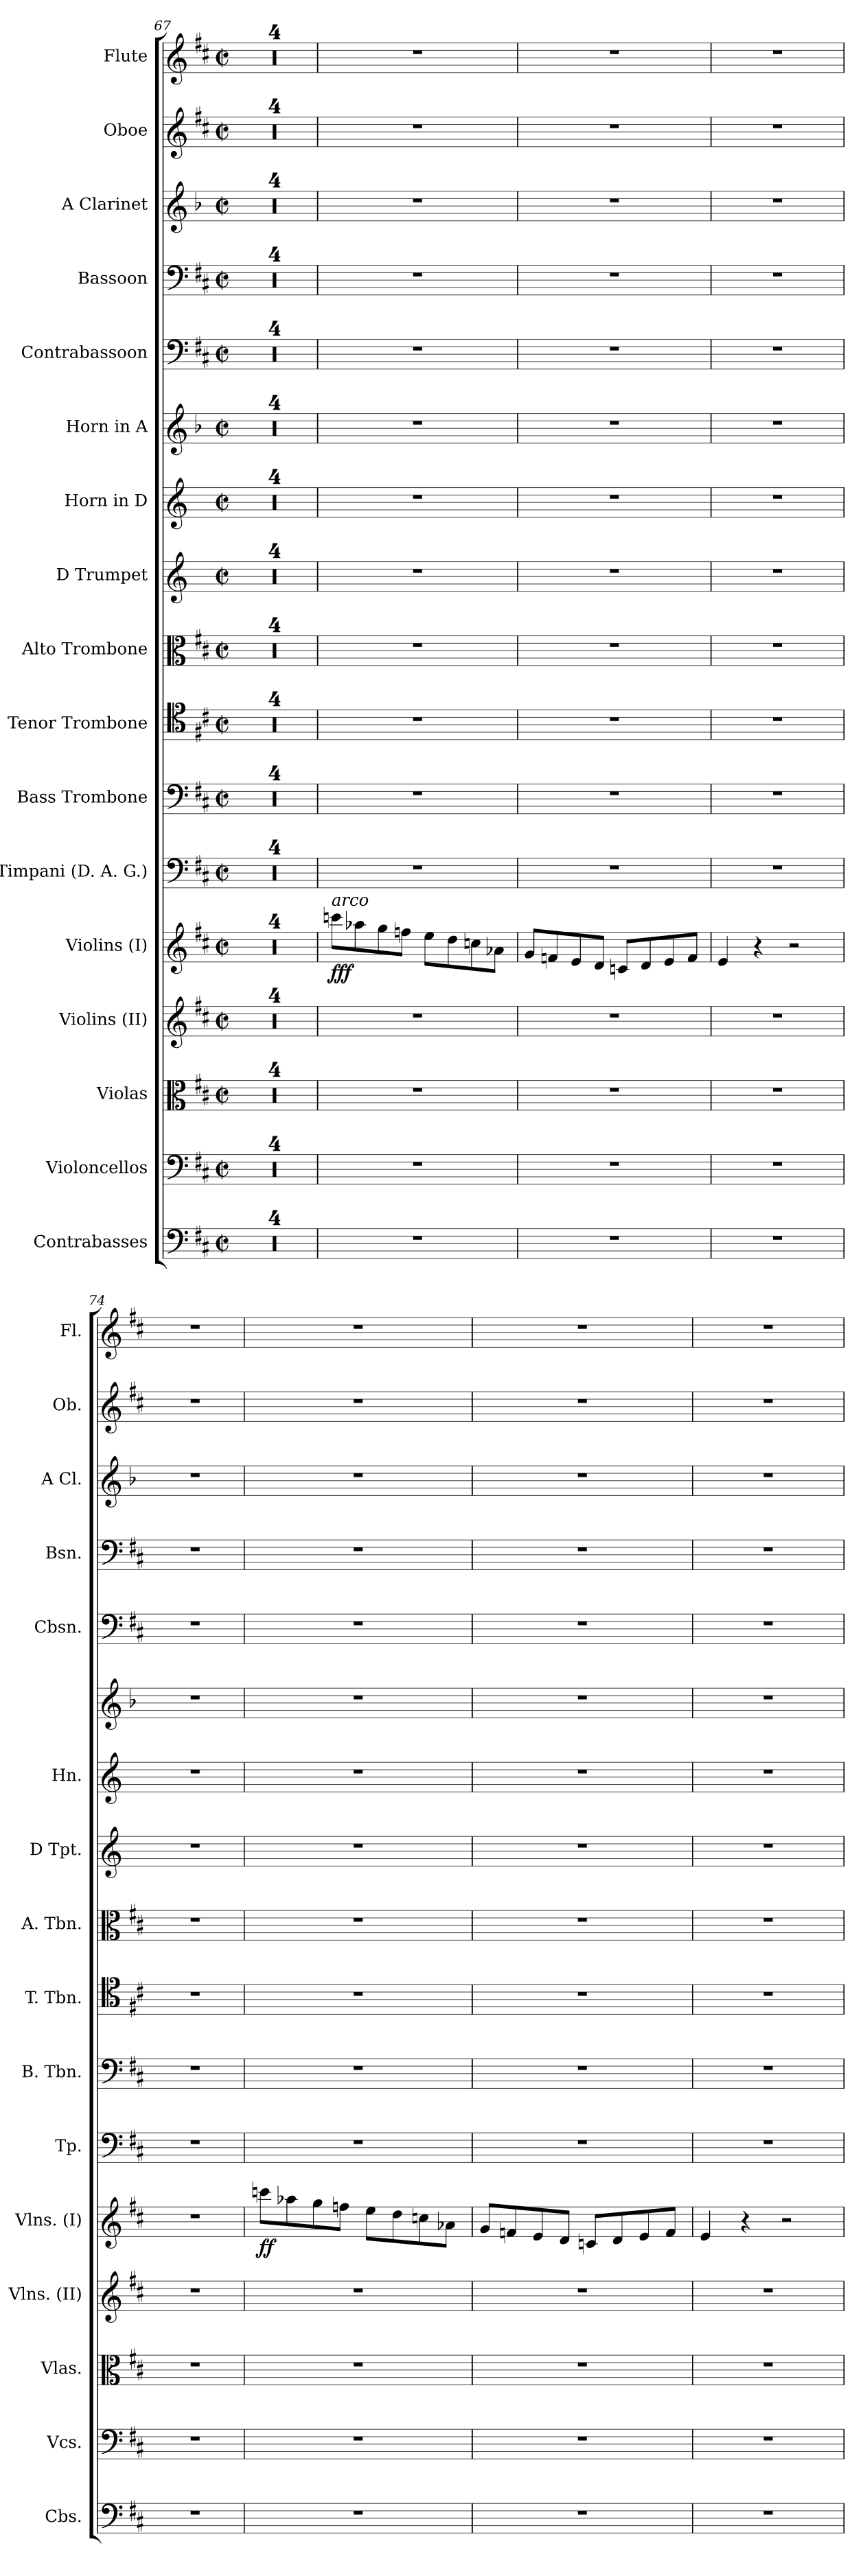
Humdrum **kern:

**kern	**kern	**kern	**kern	**kern	**dynam	**kern	**kern	**kern	**kern	**kern	**kern	**kern	**kern	**kern	**kern	**kern	**kern
*part17	*part16	*part15	*part14	*part13	*part13	*part12	*part11	*part10	*part9	*part8	*part7	*part6	*part5	*part4	*part3	*part2	*part1
*staff17	*staff16	*staff15	*staff14	*staff13	*staff13	*staff12	*staff11	*staff10	*staff9	*staff8	*staff7	*staff6	*staff5	*staff4	*staff3	*staff2	*staff1
*I"Contrabasses	*I"Violoncellos	*I"Violas	*I"Violins (II)	*I"Violins (I)	*	*I"Timpani (D. A. G.)	*I"Bass Trombone	*I"Tenor Trombone	*I"Alto Trombone	*I"D Trumpet	*I"Horn in D	*I"Horn in A	*I"Contrabassoon	*I"Bassoon	*I"A Clarinet	*I"Oboe	*I"Flute
*I'Cbs.	*I'Vcs.	*I'Vlas.	*I'Vlns. (II)	*I'Vlns. (I)	*	*I'Tp.	*I'B. Tbn.	*I'T. Tbn.	*I'A. Tbn.	*I'D Tpt.	*I'Hn.	*	*I'Cbsn.	*I'Bsn.	*I'A Cl.	*I'Ob.	*I'Fl.
*clefF4	*clefF4	*clefC3	*clefG2	*clefG2	*	*clefF4	*clefF4	*clefC4	*clefC3	*clefG2	*clefG2	*clefG2	*clefF4	*clefF4	*clefG2	*clefG2	*clefG2
*ITrd7c12	*	*	*	*	*	*	*	*	*	*ITrd-1c-2	*ITrd6c10	*ITrd2c3	*ITrd7c12	*	*ITrd2c3	*	*
*k[f#c#]	*k[f#c#]	*k[f#c#]	*k[f#c#]	*k[f#c#]	*	*k[f#c#]	*k[f#c#]	*k[f#c#]	*k[f#c#]	*k[f#c#]	*k[f#c#]	*k[f#c#]	*k[f#c#]	*k[f#c#]	*k[f#c#]	*k[f#c#]	*k[f#c#]
*M2/2	*M2/2	*M2/2	*M2/2	*M2/2	*	*M2/2	*M2/2	*M2/2	*M2/2	*M2/2	*M2/2	*M2/2	*M2/2	*M2/2	*M2/2	*M2/2	*M2/2
*met(c|)	*met(c|)	*met(c|)	*met(c|)	*met(c|)	*	*met(c|)	*met(c|)	*met(c|)	*met(c|)	*met(c|)	*met(c|)	*met(c|)	*met(c|)	*met(c|)	*met(c|)	*met(c|)	*met(c|)
=67	=67	=67	=67	=67	=67	=67	=67	=67	=67	=67	=67	=67	=67	=67	=67	=67	=67
1r	1r	1r	1r	1r	.	1r	1r	1r	1r	1r	1r	1r	1r	1r	1r	1r	1r
=68	=68	=68	=68	=68	=68	=68	=68	=68	=68	=68	=68	=68	=68	=68	=68	=68	=68
1r	1r	1r	1r	1r	.	1r	1r	1r	1r	1r	1r	1r	1r	1r	1r	1r	1r
=69	=69	=69	=69	=69	=69	=69	=69	=69	=69	=69	=69	=69	=69	=69	=69	=69	=69
1r	1r	1r	1r	1r	.	1r	1r	1r	1r	1r	1r	1r	1r	1r	1r	1r	1r
=70	=70	=70	=70	=70	=70	=70	=70	=70	=70	=70	=70	=70	=70	=70	=70	=70	=70
1r	1r	1r	1r	1r	.	1r	1r	1r	1r	1r	1r	1r	1r	1r	1r	1r	1r
=71	=71	=71	=71	=71	=71	=71	=71	=71	=71	=71	=71	=71	=71	=71	=71	=71	=71
!	!	!	!	!LO:TX:a:i:t=arco	!	!	!	!	!	!	!	!	!	!	!	!	!
!	!	!	!	!	!LO:DY:b	!	!	!	!	!	!	!	!	!	!	!	!
1r	1r	1r	1r	8cccn\L	fff	1r	1r	1r	1r	1r	1r	1r	1r	1r	1r	1r	1r
.	.	.	.	8aa-X\	.	.	.	.	.	.	.	.	.	.	.	.	.
.	.	.	.	8gg\	.	.	.	.	.	.	.	.	.	.	.	.	.
.	.	.	.	8ffn\J	.	.	.	.	.	.	.	.	.	.	.	.	.
.	.	.	.	8ee\L	.	.	.	.	.	.	.	.	.	.	.	.	.
.	.	.	.	8dd\	.	.	.	.	.	.	.	.	.	.	.	.	.
.	.	.	.	8ccn\	.	.	.	.	.	.	.	.	.	.	.	.	.
.	.	.	.	8a-X\J	.	.	.	.	.	.	.	.	.	.	.	.	.
=72	=72	=72	=72	=72	=72	=72	=72	=72	=72	=72	=72	=72	=72	=72	=72	=72	=72
1r	1r	1r	1r	8g/L	.	1r	1r	1r	1r	1r	1r	1r	1r	1r	1r	1r	1r
.	.	.	.	8fn/	.	.	.	.	.	.	.	.	.	.	.	.	.
.	.	.	.	8e/	.	.	.	.	.	.	.	.	.	.	.	.	.
.	.	.	.	8d/J	.	.	.	.	.	.	.	.	.	.	.	.	.
.	.	.	.	8cn/L	.	.	.	.	.	.	.	.	.	.	.	.	.
.	.	.	.	8d/	.	.	.	.	.	.	.	.	.	.	.	.	.
.	.	.	.	8e/	.	.	.	.	.	.	.	.	.	.	.	.	.
.	.	.	.	8f/J	.	.	.	.	.	.	.	.	.	.	.	.	.
!!LO:PB:g=z
=73	=73	=73	=73	=73	=73	=73	=73	=73	=73	=73	=73	=73	=73	=73	=73	=73	=73
1r	1r	1r	1r	4e/	.	1r	1r	1r	1r	1r	1r	1r	1r	1r	1r	1r	1r
.	.	.	.	4r	.	.	.	.	.	.	.	.	.	.	.	.	.
.	.	.	.	2r	.	.	.	.	.	.	.	.	.	.	.	.	.
=74	=74	=74	=74	=74	=74	=74	=74	=74	=74	=74	=74	=74	=74	=74	=74	=74	=74
1r	1r	1r	1r	1r	.	1r	1r	1r	1r	1r	1r	1r	1r	1r	1r	1r	1r
=75	=75	=75	=75	=75	=75	=75	=75	=75	=75	=75	=75	=75	=75	=75	=75	=75	=75
!	!	!	!	!	!LO:DY:b	!	!	!	!	!	!	!	!	!	!	!	!
1r	1r	1r	1r	8cccn\L	ff	1r	1r	1r	1r	1r	1r	1r	1r	1r	1r	1r	1r
.	.	.	.	8aa-X\	.	.	.	.	.	.	.	.	.	.	.	.	.
.	.	.	.	8gg\	.	.	.	.	.	.	.	.	.	.	.	.	.
.	.	.	.	8ffn\J	.	.	.	.	.	.	.	.	.	.	.	.	.
.	.	.	.	8ee\L	.	.	.	.	.	.	.	.	.	.	.	.	.
.	.	.	.	8dd\	.	.	.	.	.	.	.	.	.	.	.	.	.
.	.	.	.	8ccn\	.	.	.	.	.	.	.	.	.	.	.	.	.
.	.	.	.	8a-X\J	.	.	.	.	.	.	.	.	.	.	.	.	.
=76	=76	=76	=76	=76	=76	=76	=76	=76	=76	=76	=76	=76	=76	=76	=76	=76	=76
1r	1r	1r	1r	8g/L	.	1r	1r	1r	1r	1r	1r	1r	1r	1r	1r	1r	1r
.	.	.	.	8fn/	.	.	.	.	.	.	.	.	.	.	.	.	.
.	.	.	.	8e/	.	.	.	.	.	.	.	.	.	.	.	.	.
.	.	.	.	8d/J	.	.	.	.	.	.	.	.	.	.	.	.	.
.	.	.	.	8cn/L	.	.	.	.	.	.	.	.	.	.	.	.	.
.	.	.	.	8d/	.	.	.	.	.	.	.	.	.	.	.	.	.
.	.	.	.	8e/	.	.	.	.	.	.	.	.	.	.	.	.	.
.	.	.	.	8f/J	.	.	.	.	.	.	.	.	.	.	.	.	.
=77	=77	=77	=77	=77	=77	=77	=77	=77	=77	=77	=77	=77	=77	=77	=77	=77	=77
1r	1r	1r	1r	4e/	.	1r	1r	1r	1r	1r	1r	1r	1r	1r	1r	1r	1r
.	.	.	.	4r	.	.	.	.	.	.	.	.	.	.	.	.	.
.	.	.	.	2r	.	.	.	.	.	.	.	.	.	.	.	.	.
=	=	=	=	=	=	=	=	=	=	=	=	=	=	=	=	=	=
*-	*-	*-	*-	*-	*-	*-	*-	*-	*-	*-	*-	*-	*-	*-	*-	*-	*-
